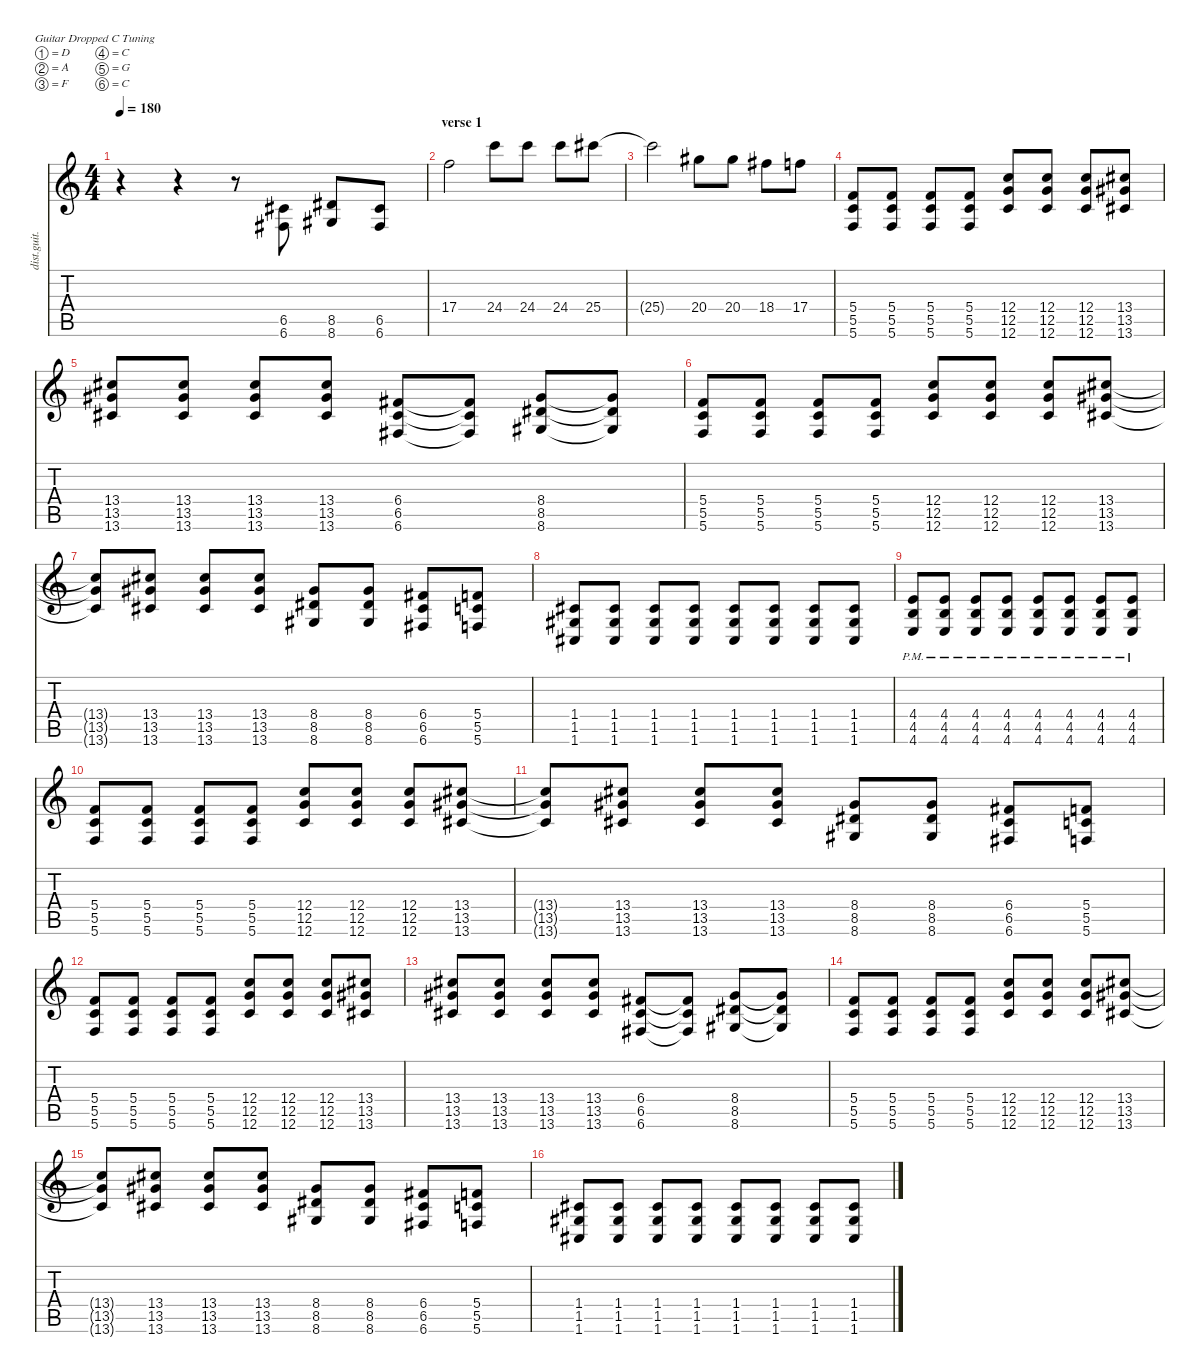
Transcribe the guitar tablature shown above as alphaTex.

\defaultSystemsLayout 4
\hideDynamics
\bracketExtendMode nobrackets
\otherSystemsTrackNameOrientation horizontal
\track ("Sergi" "dist.guit.") {instrument distortionguitar}
\staff {score tabs}
\tuning (D4 A3 F3 C3 G2 C2)
\ts (4 4)
\tempo 180
\clef g2
\ks c
r.4{dy mf instrument distortionguitar beam Down} r.4{beam Down} r.8{beam Down} (6.6{acc #} 6.5{acc #}).8{beam Up} (8.6{acc #} 8.5{acc #}).8{beam Up} (6.6{acc #} 6.5{acc #}).8{beam Up} |
\section ("" "verse 1")
17.4.2{beam Down} 24.4.8{beam Down} 24.4.8{beam Down} 24.4.8{beam Down} 25.4{acc #}.8{beam Down} |
25.4{t acc #}.2{beam Down} 20.4{acc #}.8{beam Down} 20.4{acc #}.8{beam Down} 18.4{acc #}.8{beam Down} 17.4.8{beam Down} |
(5.6 5.5 5.4).8{beam Up} (5.4 5.5 5.6).8{beam Up} (5.6 5.5 5.4).8{beam Up} (5.6 5.4 5.5).8{beam Up} (12.6 12.5 12.4).8{beam Up} (12.6 12.5 12.4).8{beam Up} (12.6 12.5 12.4).8{beam Up} (13.6{acc #} 13.5{acc #} 13.4{acc #}).8{beam Up} |
(13.6{acc #} 13.5{acc #} 13.4{acc #}).8{beam Up} (13.6{acc #} 13.5{acc #} 13.4{acc #}).8{beam Up} (13.6{acc #} 13.5{acc #} 13.4{acc #}).8{beam Up} (13.6{acc #} 13.4{acc #} 13.5{acc #}).8{beam Up} (6.4{acc #} 6.6{acc #} 6.5{acc #}).8{beam Up} (6.6{t acc #} 6.5{t acc #} 6.4{t acc #}).8{beam Up} (8.6{acc #} 8.4{acc #} 8.5{acc #}).8{beam Up} (8.6{t acc #} 8.5{t acc #} 8.4{t acc #}).8{beam Up} |
(5.6 5.5 5.4).8{beam Up} (5.6 5.4 5.5).8{beam Up} (5.6 5.5 5.4).8{beam Up} (5.6 5.4 5.5).8{beam Up} (12.6 12.5 12.4).8{beam Up} (12.6 12.5 12.4).8{beam Up} (12.6 12.5 12.4).8{beam Up} (13.6{acc #} 13.5{acc #} 13.4{acc #}).8{beam Up} |
(13.6{t acc #} 13.5{t acc #} 13.4{t acc #}).8{beam Up} (13.6{acc #} 13.5{acc #} 13.4{acc #}).8{beam Up} (13.6{acc #} 13.5{acc #} 13.4{acc #}).8{beam Up} (13.6{acc #} 13.4{acc #} 13.5{acc #}).8{beam Up} (8.6{acc #} 8.5{acc #} 8.4{acc #}).8{beam Up} (8.6{acc #} 8.4{acc #} 8.5{acc #}).8{beam Up} (6.6{acc #} 6.5{acc #} 6.4{acc #}).8{beam Up} (5.6 5.4 5.5).8{beam Up} |
(1.4{acc #} 1.5{acc #} 1.6{acc #}).8{beam Up} (1.6{acc #} 1.5{acc #} 1.4{acc #}).8{beam Up} (1.6{acc #} 1.5{acc #} 1.4{acc #}).8{beam Up} (1.6{acc #} 1.5{acc #} 1.4{acc #}).8{beam Up} (1.6{acc #} 1.5{acc #} 1.4{acc #}).8{beam Up} (1.6{acc #} 1.5{acc #} 1.4{acc #}).8{beam Up} (1.6{acc #} 1.5{acc #} 1.4{acc #}).8{beam Up} (1.6{acc #} 1.5{acc #} 1.4{acc #}).8{beam Up} |
(4.6{pm} 4.5{pm} 4.4{pm}).8{beam Up} (4.5{pm} 4.6{pm} 4.4{pm}).8{beam Up} (4.6{pm} 4.5{pm} 4.4{pm}).8{beam Up} (4.5{pm} 4.6{pm} 4.4{pm}).8{beam Up} (4.6{pm} 4.5{pm} 4.4{pm}).8{beam Up} (4.5{pm} 4.6{pm} 4.4{pm}).8{beam Up} (4.6{pm} 4.5{pm} 4.4{pm}).8{beam Up} (4.5{pm} 4.6{pm} 4.4{pm}).8{beam Up} |
(5.6 5.5 5.4).8{beam Up} (5.6 5.4 5.5).8{beam Up} (5.6 5.5 5.4).8{beam Up} (5.6 5.4 5.5).8{beam Up} (12.6 12.5 12.4).8{beam Up} (12.6 12.5 12.4).8{beam Up} (12.6 12.5 12.4).8{beam Up} (13.6{acc #} 13.5{acc #} 13.4{acc #}).8{beam Up} |
(13.6{t acc #} 13.5{t acc #} 13.4{t acc #}).8{beam Up} (13.6{acc #} 13.5{acc #} 13.4{acc #}).8{beam Up} (13.6{acc #} 13.5{acc #} 13.4{acc #}).8{beam Up} (13.6{acc #} 13.4{acc #} 13.5{acc #}).8{beam Up} (8.6{acc #} 8.5{acc #} 8.4{acc #}).8{beam Up} (8.6{acc #} 8.4{acc #} 8.5{acc #}).8{beam Up} (6.6{acc #} 6.5{acc #} 6.4{acc #}).8{beam Up} (5.6 5.4 5.5).8{beam Up} |
(5.6 5.5 5.4).8{beam Up} (5.6 5.4 5.5).8{beam Up} (5.6 5.5 5.4).8{beam Up} (5.6 5.4 5.5).8{beam Up} (12.6 12.5 12.4).8{beam Up} (12.6 12.5 12.4).8{beam Up} (12.6 12.5 12.4).8{beam Up} (13.6{acc #} 13.5{acc #} 13.4{acc #}).8{beam Up} |
(13.6{acc #} 13.5{acc #} 13.4{acc #}).8{beam Up} (13.6{acc #} 13.5{acc #} 13.4{acc #}).8{beam Up} (13.6{acc #} 13.5{acc #} 13.4{acc #}).8{beam Up} (13.6{acc #} 13.4{acc #} 13.5{acc #}).8{beam Up} (6.4{acc #} 6.6{acc #} 6.5{acc #}).8{beam Up} (6.6{t acc #} 6.5{t acc #} 6.4{t acc #}).8{beam Up} (8.6{acc #} 8.4{acc #} 8.5{acc #}).8{beam Up} (8.6{t acc #} 8.5{t acc #} 8.4{t acc #}).8{beam Up} |
(5.6 5.5 5.4).8{beam Up} (5.6 5.4 5.5).8{beam Up} (5.6 5.5 5.4).8{beam Up} (5.6 5.4 5.5).8{beam Up} (12.6 12.5 12.4).8{beam Up} (12.6 12.5 12.4).8{beam Up} (12.6 12.5 12.4).8{beam Up} (13.6{acc #} 13.5{acc #} 13.4{acc #}).8{beam Up} |
(13.6{t acc #} 13.5{t acc #} 13.4{t acc #}).8{beam Up} (13.6{acc #} 13.5{acc #} 13.4{acc #}).8{beam Up} (13.6{acc #} 13.5{acc #} 13.4{acc #}).8{beam Up} (13.6{acc #} 13.4{acc #} 13.5{acc #}).8{beam Up} (8.6{acc #} 8.5{acc #} 8.4{acc #}).8{beam Up} (8.6{acc #} 8.4{acc #} 8.5{acc #}).8{beam Up} (6.6{acc #} 6.5{acc #} 6.4{acc #}).8{beam Up} (5.6 5.4 5.5).8{beam Up} |
(1.4{acc #} 1.5{acc #} 1.6{acc #}).8{beam Up} (1.6{acc #} 1.5{acc #} 1.4{acc #}).8{beam Up} (1.6{acc #} 1.5{acc #} 1.4{acc #}).8{beam Up} (1.6{acc #} 1.5{acc #} 1.4{acc #}).8{beam Up} (1.6{acc #} 1.5{acc #} 1.4{acc #}).8{beam Up} (1.6{acc #} 1.5{acc #} 1.4{acc #}).8{beam Up} (1.6{acc #} 1.5{acc #} 1.4{acc #}).8{beam Up} (1.6{acc #} 1.5{acc #} 1.4{acc #}).8{beam Up}
